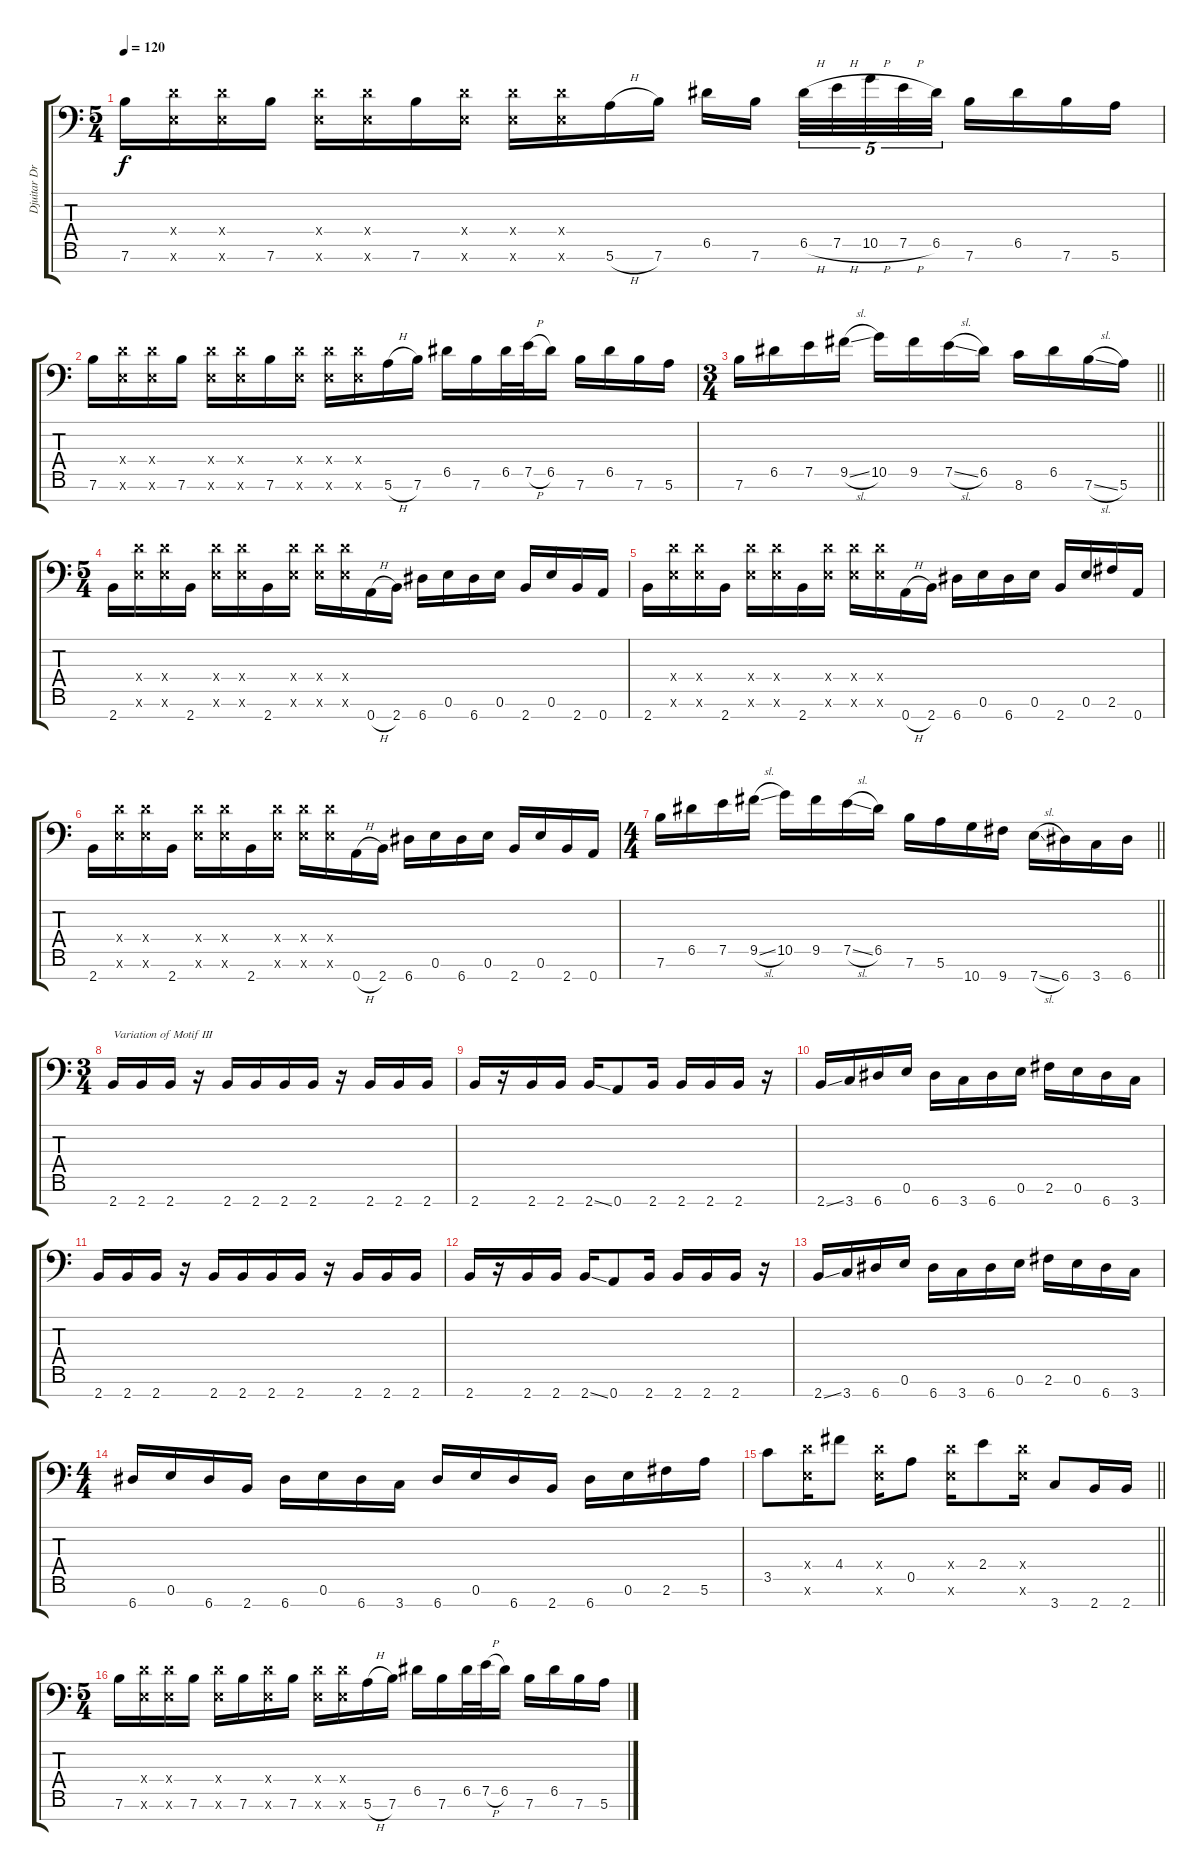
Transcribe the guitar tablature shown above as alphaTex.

\track ("Djuitar Dropped A" "Djuitar Dr") {instrument distortionguitar}
\staff {score tabs}
\tuning (E4 B3 G3 D3 A2 E2 A1) {hide}
\ts (5 4)
\tempo 120
\clef f4
\ks c
7.6.16{dy f} (0.4{x} 0.6{x}).16 (0.4{x} 0.6{x}).16 7.6.16 (0.4{x} 0.6{x}).16 (0.4{x} 0.6{x}).16 7.6.16 (0.4{x} 0.6{x}).16 (0.4{x} 0.6{x}).16 (0.4{x} 0.6{x}).16 5.6{h}.16 7.6.16 6.5.16 7.6.16{beam splitsecondary} 6.5{h}.32{tu (5 4)} 7.5{h}.32{tu (5 4)} 10.5{h}.32{tu (5 4)} 7.5{h}.32{tu (5 4)} 6.5.32{tu (5 4)} 7.6.16 6.5.16 7.6.16 5.6.16 |
7.6.16 (0.4{x} 0.6{x}).16 (0.4{x} 0.6{x}).16 7.6.16 (0.4{x} 0.6{x}).16 (0.4{x} 0.6{x}).16 7.6.16 (0.4{x} 0.6{x}).16 (0.4{x} 0.6{x}).16 (0.4{x} 0.6{x}).16 5.6{h}.16 7.6.16 6.5.16 7.6.16 6.5.32 7.5{h}.32 6.5.16 7.6.16 6.5.16 7.6.16 5.6.16 |
\ts (3 4)
\barLineRight lightlight
7.6.16 6.5.16 7.5.16 9.5{sl}.16 10.5.16 9.5.16 7.5{sl}.16 6.5.16 8.6.16 6.5.16 7.6{sl}.16 5.6.16 |
\ts (5 4)
2.7.16 (0.4{x} 0.6{x}).16 (0.4{x} 0.6{x}).16 2.7.16 (0.4{x} 0.6{x}).16 (0.4{x} 0.6{x}).16 2.7.16 (0.4{x} 0.6{x}).16 (0.4{x} 0.6{x}).16 (0.4{x} 0.6{x}).16 0.7{h}.16 2.7.16 6.7.16 0.6.16 6.7.16 0.6.16 2.7.16 0.6.16 2.7.16 0.7.16 |
2.7.16 (0.4{x} 0.6{x}).16 (0.4{x} 0.6{x}).16 2.7.16 (0.4{x} 0.6{x}).16 (0.4{x} 0.6{x}).16 2.7.16 (0.4{x} 0.6{x}).16 (0.4{x} 0.6{x}).16 (0.4{x} 0.6{x}).16 0.7{h}.16 2.7.16 6.7.16 0.6.16 6.7.16 0.6.16 2.7.16 0.6.16 2.6.16 0.7.16 |
2.7.16 (0.4{x} 0.6{x}).16 (0.4{x} 0.6{x}).16 2.7.16 (0.4{x} 0.6{x}).16 (0.4{x} 0.6{x}).16 2.7.16 (0.4{x} 0.6{x}).16 (0.4{x} 0.6{x}).16 (0.4{x} 0.6{x}).16 0.7{h}.16 2.7.16 6.7.16 0.6.16 6.7.16 0.6.16 2.7.16 0.6.16 2.7.16 0.7.16 |
\ts (4 4)
\barLineRight lightlight
7.6.16 6.5.16 7.5.16 9.5{sl}.16 10.5.16 9.5.16 7.5{sl}.16 6.5.16 7.6.16 5.6.16 10.7.16 9.7.16 7.7{sl}.16 6.7.16 3.7.16 6.7.16 |
\ts (3 4)
\section ("" "")
2.7.16{txt "Variation of Motif III"} 2.7.16 2.7.16 r.16 2.7.16 2.7.16 2.7.16 2.7.16 r.16 2.7.16 2.7.16 2.7.16 |
2.7.16 r.16 2.7.16 2.7.16 2.7{ss}.16 0.7.8 2.7.16 2.7.16 2.7.16 2.7.16 r.16 |
2.7{ss}.16 3.7.16 6.7.16 0.6.16 6.7.16 3.7.16 6.7.16 0.6.16 2.6.16 0.6.16 6.7.16 3.7.16 |
2.7.16 2.7.16 2.7.16 r.16 2.7.16 2.7.16 2.7.16 2.7.16 r.16 2.7.16 2.7.16 2.7.16 |
2.7.16 r.16 2.7.16 2.7.16 2.7{ss}.16 0.7.8 2.7.16 2.7.16 2.7.16 2.7.16 r.16 |
2.7{ss}.16 3.7.16 6.7.16 0.6.16 6.7.16 3.7.16 6.7.16 0.6.16 2.6.16 0.6.16 6.7.16 3.7.16 |
\ts (4 4)
6.7.16 0.6.16 6.7.16 2.7.16 6.7.16 0.6.16 6.7.16 3.7.16 6.7.16 0.6.16 6.7.16 2.7.16 6.7.16 0.6.16 2.6.16 5.6.16 |
\barLineRight lightlight
3.5.8 (0.4{x} 0.6{x}).16 4.4.8 (0.4{x} 0.6{x}).16 0.5.8 (0.4{x} 0.6{x}).16 2.4.8 (0.4{x} 0.6{x}).16 3.7.8 2.7.16 2.7.16 |
\ts (5 4)
\section ("" "")
7.6.16 (0.4{x} 0.6{x}).16 (0.4{x} 0.6{x}).16 7.6.16 (0.4{x} 0.6{x}).16 7.6.16 (0.4{x} 0.6{x}).16 7.6.16 (0.4{x} 0.6{x}).16 (0.4{x} 0.6{x}).16 5.6{h}.16 7.6.16 6.5.16 7.6.16 6.5.32 7.5{h}.32 6.5.16 7.6.16 6.5.16 7.6.16 5.6.16
